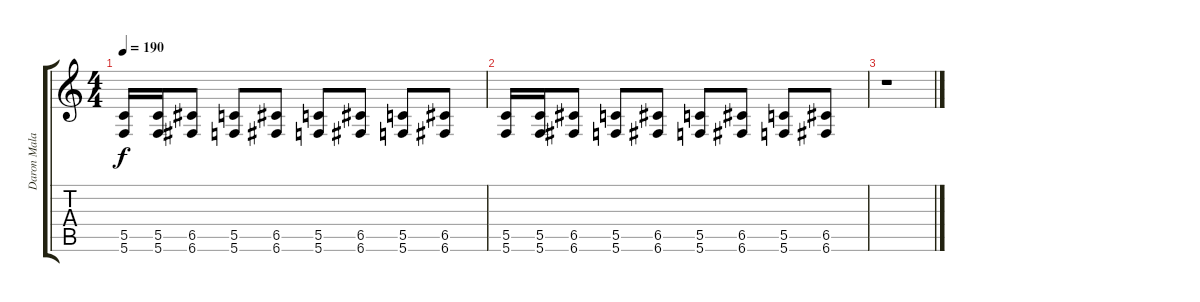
\track ("Daron Malakian" "Daron Mala") {instrument distortionguitar}
\staff {score tabs}
\tuning (D4 A3 F3 C3 G2 C2) {hide}
\ts (4 4)
\tempo 190
\clef g2
\ks c
(5.5 5.6).16{dy f} (5.5 5.6).16 (6.5 6.6).8 (5.5 5.6).8 (6.5 6.6).8 (5.5 5.6).8 (6.5 6.6).8 (5.5 5.6).8 (6.5 6.6).8 |
(5.5 5.6).16 (5.5 5.6).16 (6.5 6.6).8 (5.5 5.6).8 (6.5 6.6).8 (5.5 5.6).8 (6.5 6.6).8 (5.5 5.6).8 (6.5 6.6).8 |
r.1
